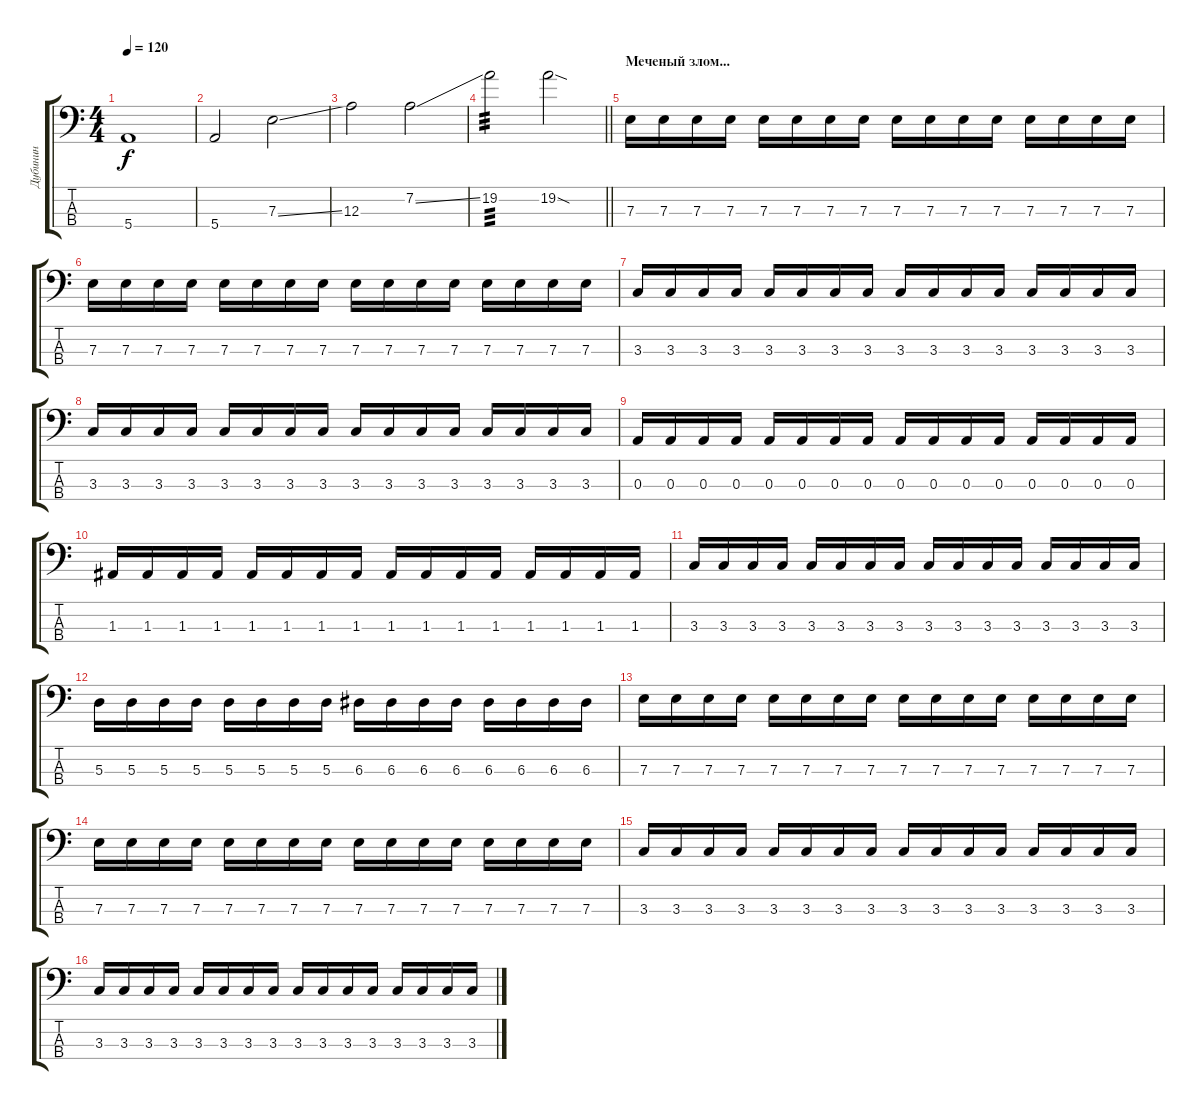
\track ("Дубинин" "Дубинин") {instrument electricbassfinger}
\staff {score tabs}
\tuning (G2 D2 A1 E1) {hide}
\ts (4 4)
\tempo 120
\clef f4
\ks c
5.4.1{dy f} |
5.4.2 7.3{ss}.2 |
12.3.2 7.2{ss}.2 |
\barLineRight lightlight
19.2.2{tp 3} 19.2{sod}.2 |
\section ("" "Меченый злом...")
7.3.16 7.3.16 7.3.16 7.3.16 7.3.16 7.3.16 7.3.16 7.3.16 7.3.16 7.3.16 7.3.16 7.3.16 7.3.16 7.3.16 7.3.16 7.3.16 |
7.3.16 7.3.16 7.3.16 7.3.16 7.3.16 7.3.16 7.3.16 7.3.16 7.3.16 7.3.16 7.3.16 7.3.16 7.3.16 7.3.16 7.3.16 7.3.16 |
3.3.16 3.3.16 3.3.16 3.3.16 3.3.16 3.3.16 3.3.16 3.3.16 3.3.16 3.3.16 3.3.16 3.3.16 3.3.16 3.3.16 3.3.16 3.3.16 |
3.3.16 3.3.16 3.3.16 3.3.16 3.3.16 3.3.16 3.3.16 3.3.16 3.3.16 3.3.16 3.3.16 3.3.16 3.3.16 3.3.16 3.3.16 3.3.16 |
0.3.16 0.3.16 0.3.16 0.3.16 0.3.16 0.3.16 0.3.16 0.3.16 0.3.16 0.3.16 0.3.16 0.3.16 0.3.16 0.3.16 0.3.16 0.3.16 |
1.3.16 1.3.16 1.3.16 1.3.16 1.3.16 1.3.16 1.3.16 1.3.16 1.3.16 1.3.16 1.3.16 1.3.16 1.3.16 1.3.16 1.3.16 1.3.16 |
3.3.16 3.3.16 3.3.16 3.3.16 3.3.16 3.3.16 3.3.16 3.3.16 3.3.16 3.3.16 3.3.16 3.3.16 3.3.16 3.3.16 3.3.16 3.3.16 |
5.3.16 5.3.16 5.3.16 5.3.16 5.3.16 5.3.16 5.3.16 5.3.16 6.3.16 6.3.16 6.3.16 6.3.16 6.3.16 6.3.16 6.3.16 6.3.16 |
7.3.16 7.3.16 7.3.16 7.3.16 7.3.16 7.3.16 7.3.16 7.3.16 7.3.16 7.3.16 7.3.16 7.3.16 7.3.16 7.3.16 7.3.16 7.3.16 |
7.3.16 7.3.16 7.3.16 7.3.16 7.3.16 7.3.16 7.3.16 7.3.16 7.3.16 7.3.16 7.3.16 7.3.16 7.3.16 7.3.16 7.3.16 7.3.16 |
3.3.16 3.3.16 3.3.16 3.3.16 3.3.16 3.3.16 3.3.16 3.3.16 3.3.16 3.3.16 3.3.16 3.3.16 3.3.16 3.3.16 3.3.16 3.3.16 |
3.3.16 3.3.16 3.3.16 3.3.16 3.3.16 3.3.16 3.3.16 3.3.16 3.3.16 3.3.16 3.3.16 3.3.16 3.3.16 3.3.16 3.3.16 3.3.16
